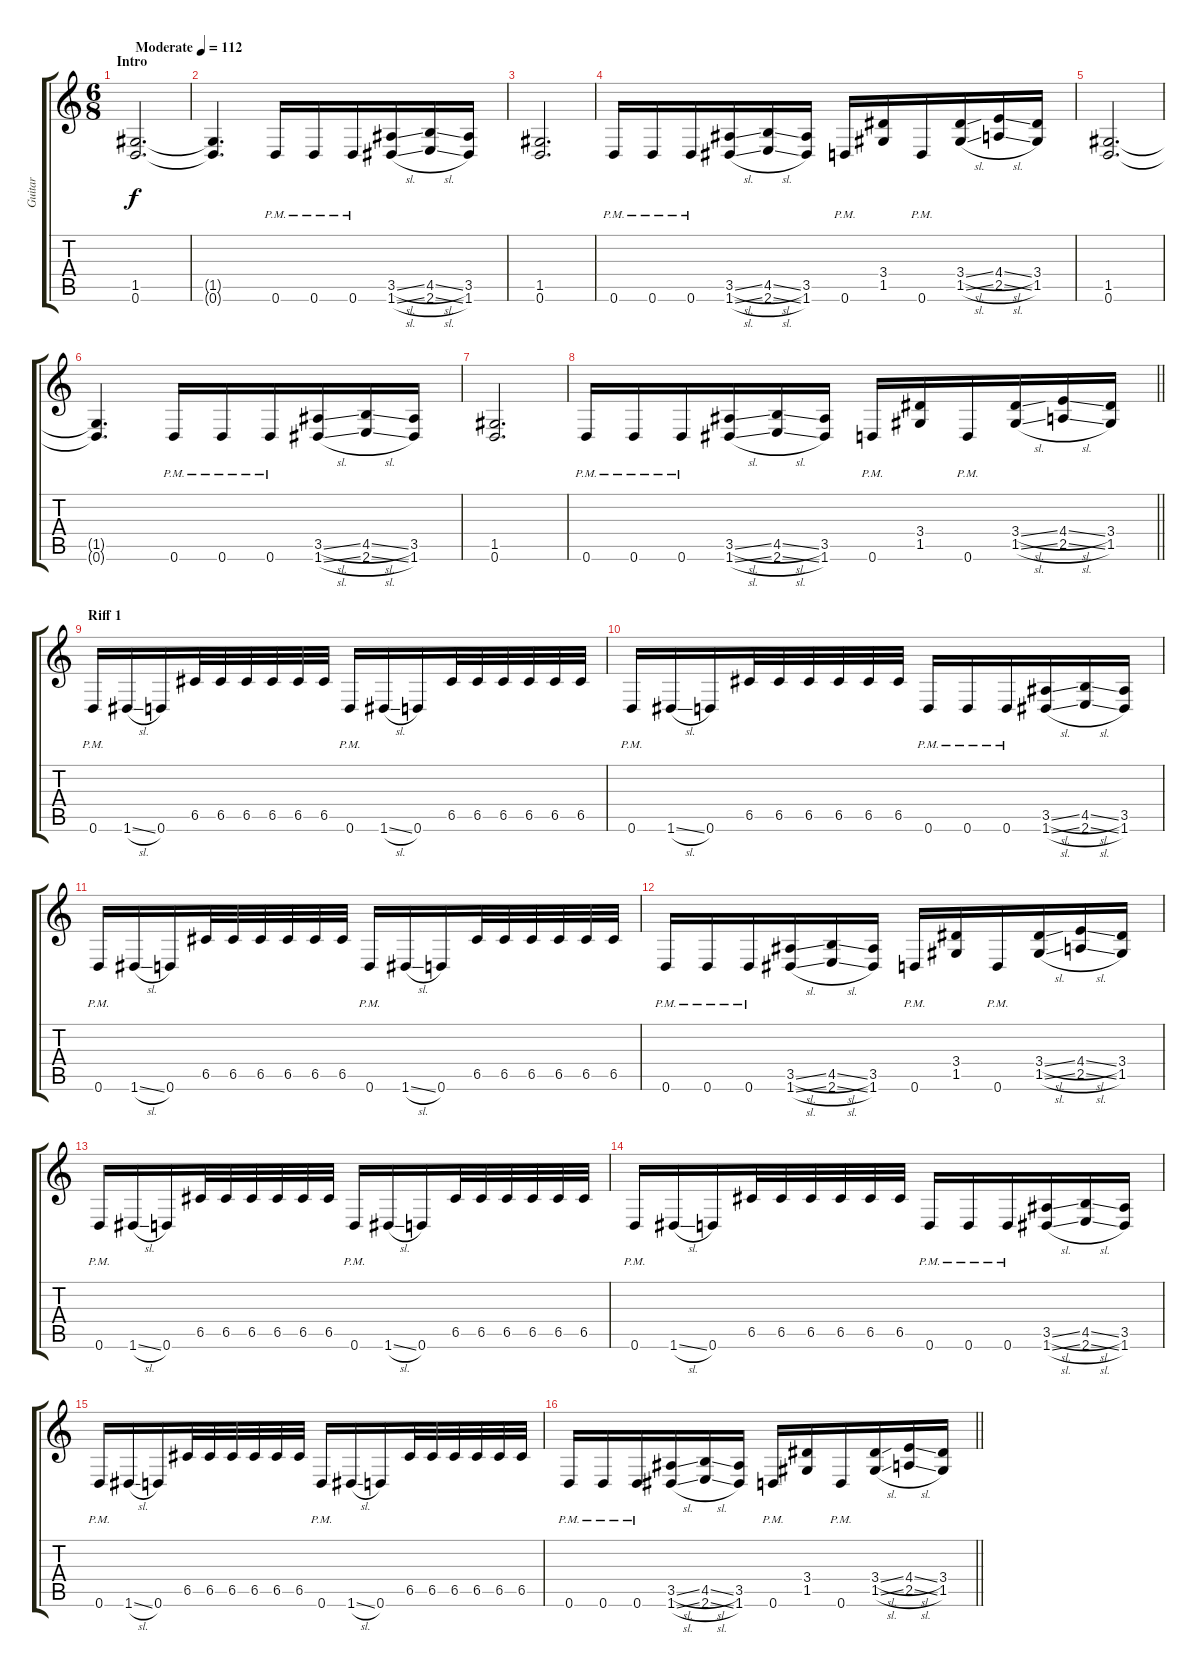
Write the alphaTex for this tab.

\track ("Guitar" "Guitar") {instrument distortionguitar}
\staff {score tabs}
\tuning (D4 A3 F3 C3 G2 D2) {hide}
\ts (6 8)
\section ("" "Intro")
\tempo (112 "Moderate")
\clef g2
\ks c
(1.5 0.6).2{d dy f instrument distortionguitar} |
(1.5{t} 0.6{t}).4{d} 0.6{pm}.16 0.6{pm}.16 0.6{pm}.16 (3.5{sl} 1.6{sl}).16 (4.5{sl} 2.6{sl}).16 (3.5 1.6).16 |
(1.5 0.6).2{d} |
0.6{pm}.16 0.6{pm}.16 0.6{pm}.16 (3.5{sl} 1.6{sl}).16 (4.5{sl} 2.6{sl}).16 (3.5 1.6).16 0.6{pm}.16 (3.4 1.5).16 0.6{pm}.16 (3.4{sl} 1.5{sl}).16 (4.4{sl} 2.5{sl}).16 (3.4 1.5).16 |
(1.5 0.6).2{d} |
(1.5{t} 0.6{t}).4{d} 0.6{pm}.16 0.6{pm}.16 0.6{pm}.16 (3.5{sl} 1.6{sl}).16 (4.5{sl} 2.6{sl}).16 (3.5 1.6).16 |
(1.5 0.6).2{d} |
\barLineRight lightlight
0.6{pm}.16 0.6{pm}.16 0.6{pm}.16 (3.5{sl} 1.6{sl}).16 (4.5{sl} 2.6{sl}).16 (3.5 1.6).16 0.6{pm}.16 (3.4 1.5).16 0.6{pm}.16 (3.4{sl} 1.5{sl}).16 (4.4{sl} 2.5{sl}).16 (3.4 1.5).16 |
\section ("" "Riff 1")
0.6{pm}.16 1.6{sl}.16 0.6.16 6.5.32 6.5.32 6.5.32 6.5.32 6.5.32 6.5.32 0.6{pm}.16 1.6{sl}.16 0.6.16 6.5.32 6.5.32 6.5.32 6.5.32 6.5.32 6.5.32 |
0.6{pm}.16 1.6{sl}.16 0.6.16 6.5.32 6.5.32 6.5.32 6.5.32 6.5.32 6.5.32 0.6{pm}.16 0.6{pm}.16 0.6{pm}.16 (3.5{sl} 1.6{sl}).16 (4.5{sl} 2.6{sl}).16 (3.5 1.6).16 |
0.6{pm}.16 1.6{sl}.16 0.6.16 6.5.32 6.5.32 6.5.32 6.5.32 6.5.32 6.5.32 0.6{pm}.16 1.6{sl}.16 0.6.16 6.5.32 6.5.32 6.5.32 6.5.32 6.5.32 6.5.32 |
0.6{pm}.16 0.6{pm}.16 0.6{pm}.16 (3.5{sl} 1.6{sl}).16 (4.5{sl} 2.6{sl}).16 (3.5 1.6).16 0.6{pm}.16 (3.4 1.5).16 0.6{pm}.16 (3.4{sl} 1.5{sl}).16 (4.4{sl} 2.5{sl}).16 (3.4 1.5).16 |
0.6{pm}.16 1.6{sl}.16 0.6.16 6.5.32 6.5.32 6.5.32 6.5.32 6.5.32 6.5.32 0.6{pm}.16 1.6{sl}.16 0.6.16 6.5.32 6.5.32 6.5.32 6.5.32 6.5.32 6.5.32 |
0.6{pm}.16 1.6{sl}.16 0.6.16 6.5.32 6.5.32 6.5.32 6.5.32 6.5.32 6.5.32 0.6{pm}.16 0.6{pm}.16 0.6{pm}.16 (3.5{sl} 1.6{sl}).16 (4.5{sl} 2.6{sl}).16 (3.5 1.6).16 |
0.6{pm}.16 1.6{sl}.16 0.6.16 6.5.32 6.5.32 6.5.32 6.5.32 6.5.32 6.5.32 0.6{pm}.16 1.6{sl}.16 0.6.16 6.5.32 6.5.32 6.5.32 6.5.32 6.5.32 6.5.32 |
\barLineRight lightlight
0.6{pm}.16 0.6{pm}.16 0.6{pm}.16 (3.5{sl} 1.6{sl}).16 (4.5{sl} 2.6{sl}).16 (3.5 1.6).16 0.6{pm}.16 (3.4 1.5).16 0.6{pm}.16 (3.4{sl} 1.5{sl}).16 (4.4{sl} 2.5{sl}).16 (3.4 1.5).16
